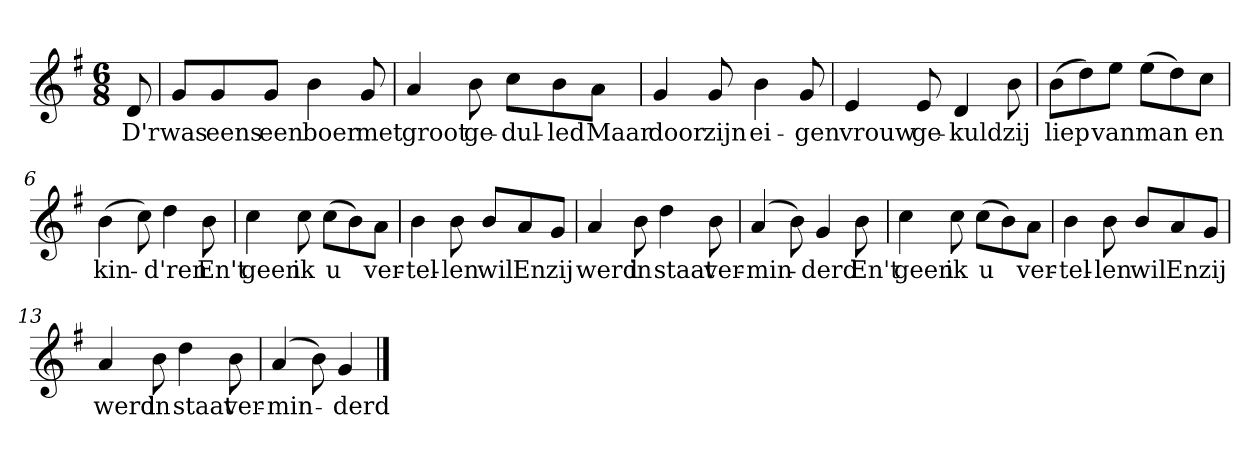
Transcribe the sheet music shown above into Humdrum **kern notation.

**kern	**text
*part1	*part1
*staff1	*staff1
*clefG2	*
*k[f#]	*
*G:	*
*M6/8	*
*MM120	*
=	=
8d	D'r
=1	=1
8g/L	was
8g/	eens
8g/J	een
4b	boer
8g	met
=2	=2
4a	groot
8b	ge-
8cc\L	-dul-
8b\	-led
8a\J	Maar
=3	=3
4g	door
8g	zijn
4b	ei-
8g	-gen
=4	=4
4e	vrouw
8e	ge-
4d	-kuld
8b	zij
=5	=5
(8b\L	liep
8dd\)	.
8ee\J	van
(8ee\L	man
8dd\)	.
8cc\J	en
=6	=6
(4b	kin-
8cc)	.
4dd	-d'ren
8b	En't
=7	=7
4cc	geen
8cc	ik
(8cc\L	u
8b\)	.
8a\J	ver-
=8	=8
4b	-tel-
8b	-len
8b/L	wil
8a/	En
8g/J	zij
=9	=9
4a	werd
8b	in
4dd	staat
8b	ver-
=10	=10
(4a	-min-
8b)	.
4g	-derd
8b	En't
=11	=11
4cc	geen
8cc	ik
(8cc\L	u
8b\)	.
8a\J	ver-
=12	=12
4b	-tel-
8b	-len
8b/L	wil
8a/	En
8g/J	zij
=13	=13
4a	werd
8b	in
4dd	staat
8b	ver-
=14	=14
(4a	-min-
8b)	.
4g	-derd
==	==
*-	*-
